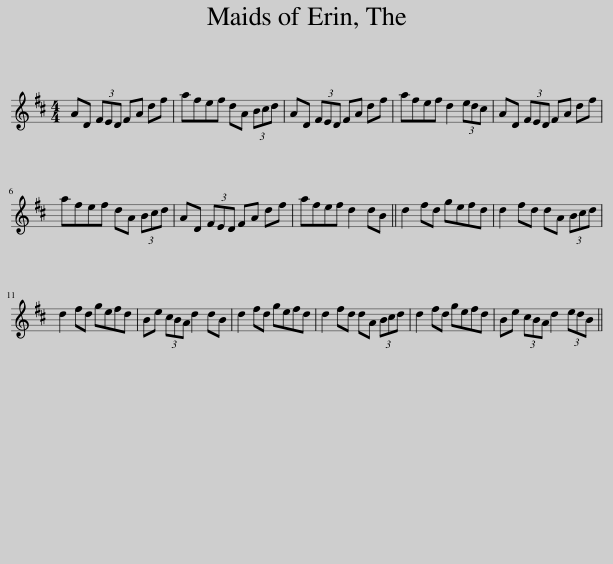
X:1
L:1/8
M:4/4
I:linebreak $
K:D
V:1 treble
V:1
 AD (3FED FA df | afef dA (3Bcd | AD (3FED FA df | afef d2 (3edc | AD (3FED FA df |$ %5
 afef dA (3Bcd | AD (3FED FA df | afef d2 dB || d2 fd gefd | d2 fd dA (3Bcd |$ %10
 d2 fd gefd | Be (3cBA d2 dB | d2 fd gefd | d2 fd dA (3Bcd | d2 fd gefd | %15
 Be (3cBA d2 (3edB || %16
